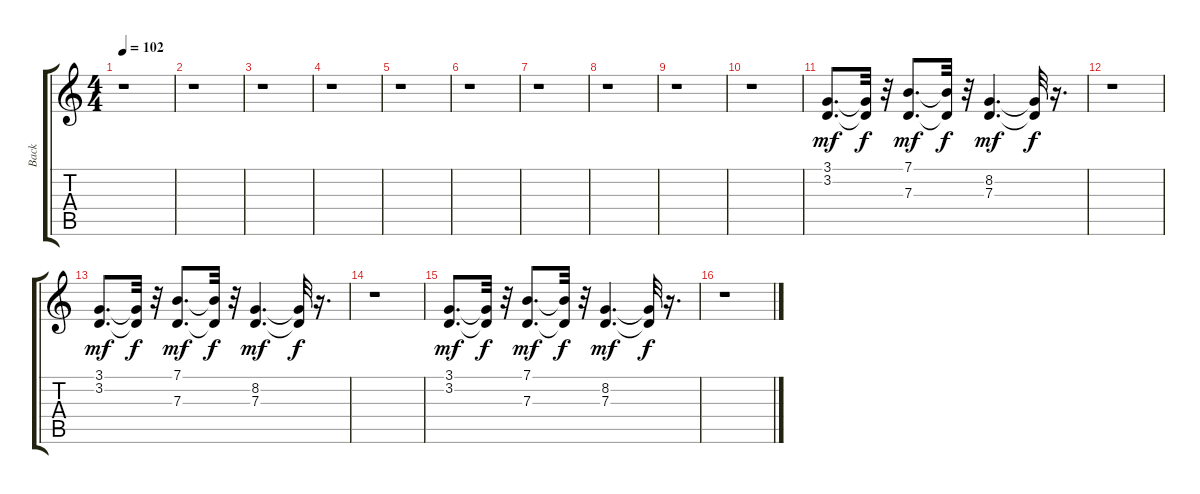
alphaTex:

\track ("Back" "Back") {instrument choiraahs}
\staff {score tabs}
\tuning (E4 B3 G3 D3 A2 E2) {hide}
\ts (4 4)
\tempo 102
\clef g2
\ks c
r.1{dy f} |
r.1 |
r.1 |
r.1 |
r.1 |
r.1 |
r.1 |
r.1 |
r.1 |
r.1 |
(3.1 3.2).8{d dy mf} (3.1{t} 3.2{t}).32{dy f} r.32 (7.1 7.3).8{d dy mf} (7.1{t} 7.3{t}).32{dy f} r.32 (8.2 7.3).4{d dy mf} (8.2{t} 7.3{t}).32{dy f} r.16{d} |
r.1 |
(3.1 3.2).8{d dy mf} (3.1{t} 3.2{t}).32{dy f} r.32 (7.1 7.3).8{d dy mf} (7.1{t} 7.3{t}).32{dy f} r.32 (8.2 7.3).4{d dy mf} (8.2{t} 7.3{t}).32{dy f} r.16{d} |
r.1 |
(3.1 3.2).8{d dy mf} (3.1{t} 3.2{t}).32{dy f} r.32 (7.1 7.3).8{d dy mf} (7.1{t} 7.3{t}).32{dy f} r.32 (8.2 7.3).4{d dy mf} (8.2{t} 7.3{t}).32{dy f} r.16{d} |
r.1
